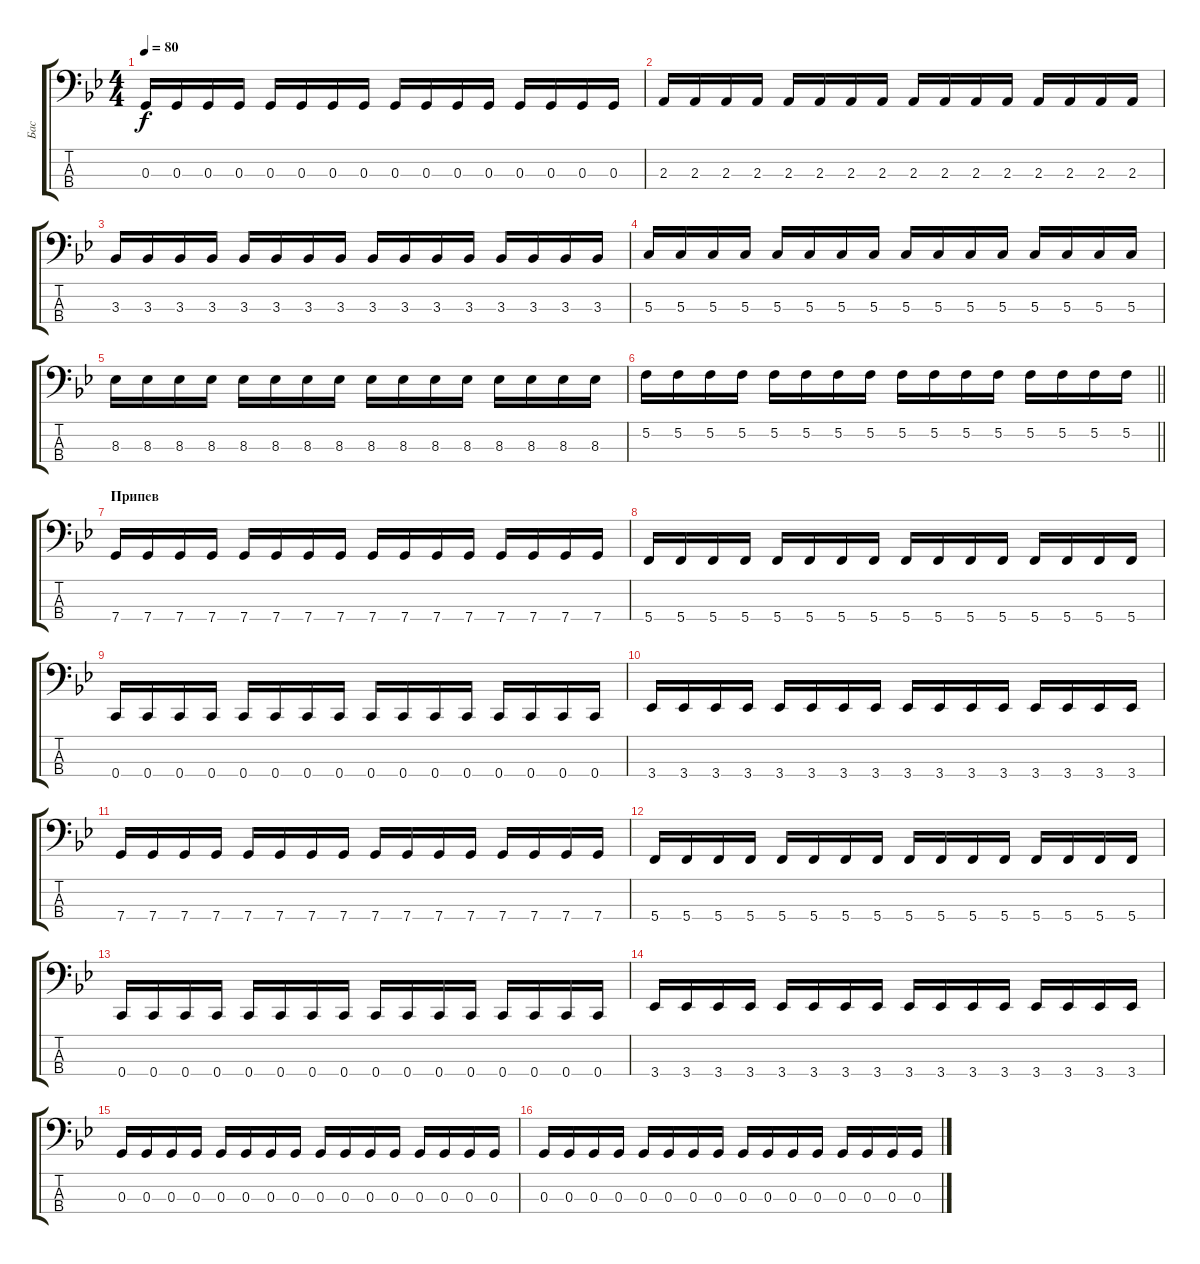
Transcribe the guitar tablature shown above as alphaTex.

\track ("Бас" "Бас") {instrument electricbasspick}
\staff {score tabs}
\tuning (F2 C2 G1 C1) {hide}
\ts (4 4)
\tempo 80
\clef f4
\ks gminor
0.3.16{dy f} 0.3.16 0.3.16 0.3.16 0.3.16 0.3.16 0.3.16 0.3.16 0.3.16 0.3.16 0.3.16 0.3.16 0.3.16 0.3.16 0.3.16 0.3.16 |
2.3.16 2.3.16 2.3.16 2.3.16 2.3.16 2.3.16 2.3.16 2.3.16 2.3.16 2.3.16 2.3.16 2.3.16 2.3.16 2.3.16 2.3.16 2.3.16 |
3.3.16 3.3.16 3.3.16 3.3.16 3.3.16 3.3.16 3.3.16 3.3.16 3.3.16 3.3.16 3.3.16 3.3.16 3.3.16 3.3.16 3.3.16 3.3.16 |
5.3.16 5.3.16 5.3.16 5.3.16 5.3.16 5.3.16 5.3.16 5.3.16 5.3.16 5.3.16 5.3.16 5.3.16 5.3.16 5.3.16 5.3.16 5.3.16 |
8.3.16 8.3.16 8.3.16 8.3.16 8.3.16 8.3.16 8.3.16 8.3.16 8.3.16 8.3.16 8.3.16 8.3.16 8.3.16 8.3.16 8.3.16 8.3.16 |
\barLineRight lightlight
5.2.16 5.2.16 5.2.16 5.2.16 5.2.16 5.2.16 5.2.16 5.2.16 5.2.16 5.2.16 5.2.16 5.2.16 5.2.16 5.2.16 5.2.16 5.2.16 |
\section ("" "Припев")
7.4.16 7.4.16 7.4.16 7.4.16 7.4.16 7.4.16 7.4.16 7.4.16 7.4.16 7.4.16 7.4.16 7.4.16 7.4.16 7.4.16 7.4.16 7.4.16 |
5.4.16 5.4.16 5.4.16 5.4.16 5.4.16 5.4.16 5.4.16 5.4.16 5.4.16 5.4.16 5.4.16 5.4.16 5.4.16 5.4.16 5.4.16 5.4.16 |
0.4.16 0.4.16 0.4.16 0.4.16 0.4.16 0.4.16 0.4.16 0.4.16 0.4.16 0.4.16 0.4.16 0.4.16 0.4.16 0.4.16 0.4.16 0.4.16 |
3.4.16 3.4.16 3.4.16 3.4.16 3.4.16 3.4.16 3.4.16 3.4.16 3.4.16 3.4.16 3.4.16 3.4.16 3.4.16 3.4.16 3.4.16 3.4.16 |
7.4.16 7.4.16 7.4.16 7.4.16 7.4.16 7.4.16 7.4.16 7.4.16 7.4.16 7.4.16 7.4.16 7.4.16 7.4.16 7.4.16 7.4.16 7.4.16 |
5.4.16 5.4.16 5.4.16 5.4.16 5.4.16 5.4.16 5.4.16 5.4.16 5.4.16 5.4.16 5.4.16 5.4.16 5.4.16 5.4.16 5.4.16 5.4.16 |
0.4.16 0.4.16 0.4.16 0.4.16 0.4.16 0.4.16 0.4.16 0.4.16 0.4.16 0.4.16 0.4.16 0.4.16 0.4.16 0.4.16 0.4.16 0.4.16 |
3.4.16 3.4.16 3.4.16 3.4.16 3.4.16 3.4.16 3.4.16 3.4.16 3.4.16 3.4.16 3.4.16 3.4.16 3.4.16 3.4.16 3.4.16 3.4.16 |
0.3.16 0.3.16 0.3.16 0.3.16 0.3.16 0.3.16 0.3.16 0.3.16 0.3.16 0.3.16 0.3.16 0.3.16 0.3.16 0.3.16 0.3.16 0.3.16 |
0.3.16 0.3.16 0.3.16 0.3.16 0.3.16 0.3.16 0.3.16 0.3.16 0.3.16 0.3.16 0.3.16 0.3.16 0.3.16 0.3.16 0.3.16 0.3.16
